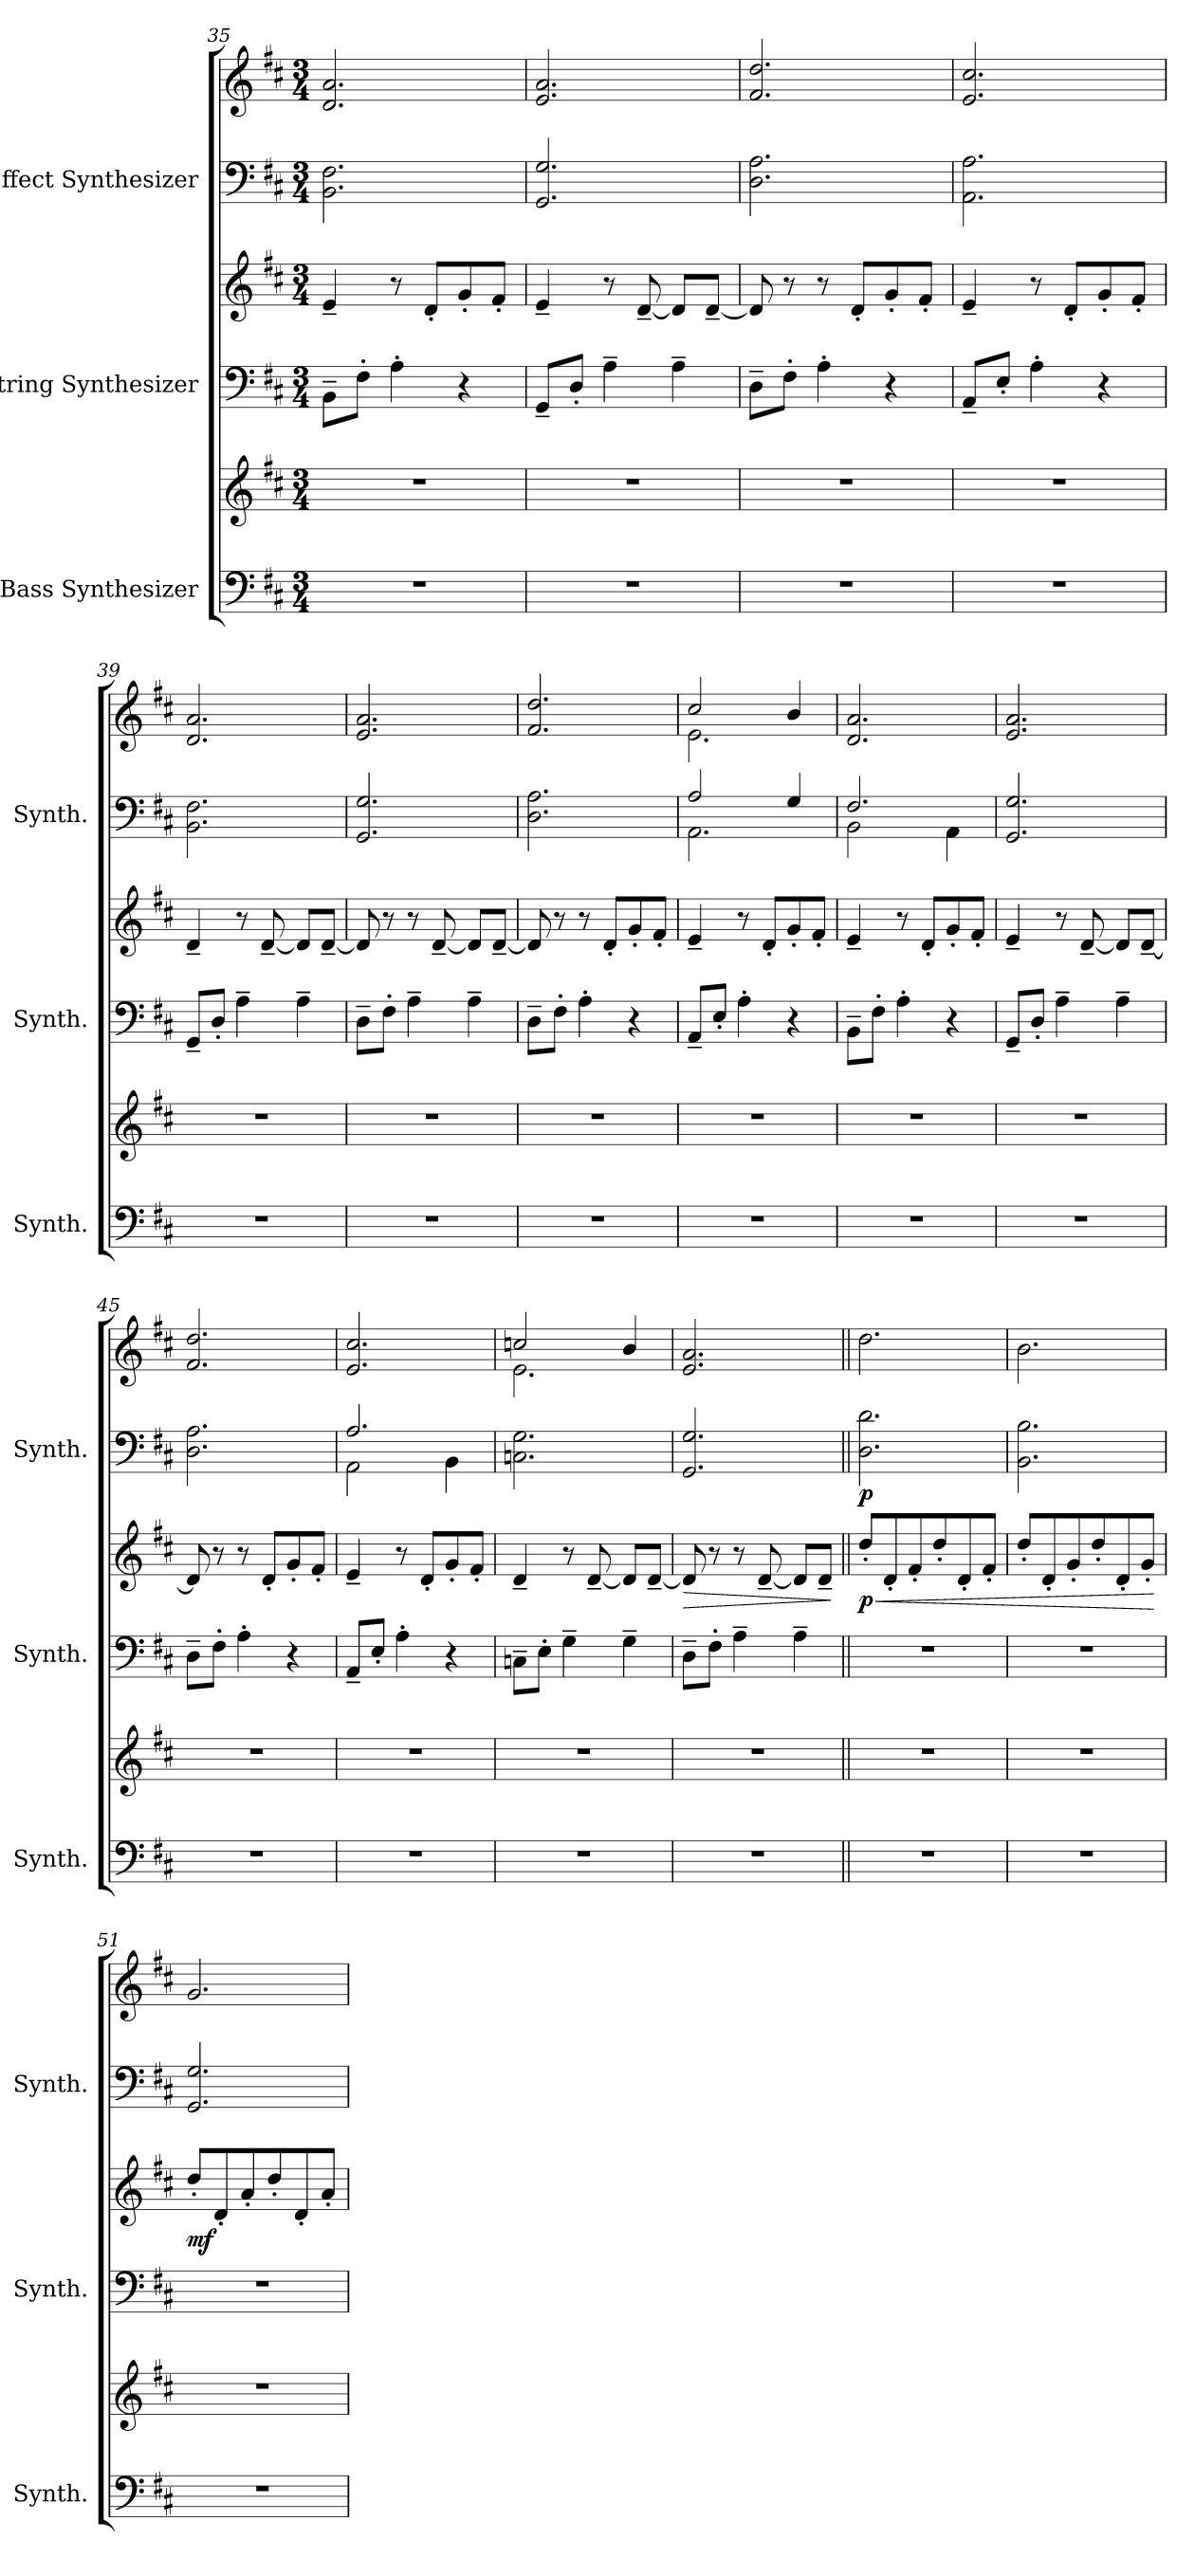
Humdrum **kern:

**kern	**kern	**kern	**kern	**dynam	**kern	**kern	**dynam
*part3	*part3	*part2	*part2	*part2	*part1	*part1	*part1
*staff6	*staff5	*staff4	*staff3	*staff3/4	*staff2	*staff1	*staff1/2
*I"Bass Synthesizer	*	*I"String Synthesizer	*	*	*I"Effect Synthesizer	*	*
*I'Synth.	*	*I'Synth.	*	*	*I'Synth.	*	*
*clefF4	*clefG2	*clefF4	*clefG2	*	*clefF4	*clefG2	*
*k[f#c#]	*k[f#c#]	*k[f#c#]	*k[f#c#]	*	*k[f#c#]	*k[f#c#]	*
*M3/4	*M3/4	*M3/4	*M3/4	*	*M3/4	*M3/4	*
=35	=35	=35	=35	=35	=35	=35	=35
2.r	2.r	8BB~\L	4e~/	.	2.BB\ 2.F#\	2.d/ 2.a/	.
.	.	8F#'\J	.	.	.	.	.
.	.	4A'\	8r	.	.	.	.
.	.	.	8d'/L	.	.	.	.
.	.	4r	8g'/	.	.	.	.
.	.	.	8f#'/J	.	.	.	.
=36	=36	=36	=36	=36	=36	=36	=36
2.r	2.r	8GG~/L	4e~/	.	2.GG/ 2.G/	2.e/ 2.a/	.
.	.	8D'/J	.	.	.	.	.
.	.	4A~\	8r	.	.	.	.
.	.	.	[8d~/	.	.	.	.
.	.	4A~\	8d/L]	.	.	.	.
.	.	.	[8d~/J	.	.	.	.
!!LO:PB:g=z
=37	=37	=37	=37	=37	=37	=37	=37
2.r	2.r	8D~\L	8d/]	.	2.D\ 2.A\	2.f#/ 2.dd/	.
.	.	8F#'\J	8r	.	.	.	.
.	.	4A'\	8r	.	.	.	.
.	.	.	8d'/L	.	.	.	.
.	.	4r	8g'/	.	.	.	.
.	.	.	8f#'/J	.	.	.	.
=38	=38	=38	=38	=38	=38	=38	=38
2.r	2.r	8AA~/L	4e~/	.	2.AA\ 2.A\	2.e/ 2.cc#/	.
.	.	8E'/J	.	.	.	.	.
.	.	4A'\	8r	.	.	.	.
.	.	.	8d'/L	.	.	.	.
.	.	4r	8g'/	.	.	.	.
.	.	.	8f#'/J	.	.	.	.
=39	=39	=39	=39	=39	=39	=39	=39
2.r	2.r	8GG~/L	4d~/	.	2.BB\ 2.F#\	2.d/ 2.a/	.
.	.	8D'/J	.	.	.	.	.
.	.	4A~\	8r	.	.	.	.
.	.	.	[8d~/	.	.	.	.
.	.	4A~\	8d/L]	.	.	.	.
.	.	.	[8d~/J	.	.	.	.
=40	=40	=40	=40	=40	=40	=40	=40
2.r	2.r	8D~\L	8d/]	.	2.GG/ 2.G/	2.e/ 2.a/	.
.	.	8F#'\J	8r	.	.	.	.
.	.	4A~\	8r	.	.	.	.
.	.	.	[8d~/	.	.	.	.
.	.	4A~\	8d/L]	.	.	.	.
.	.	.	[8d~/J	.	.	.	.
=41	=41	=41	=41	=41	=41	=41	=41
2.r	2.r	8D~\L	8d/]	.	2.D\ 2.A\	2.f#/ 2.dd/	.
.	.	8F#'\J	8r	.	.	.	.
.	.	4A'\	8r	.	.	.	.
.	.	.	8d'/L	.	.	.	.
.	.	4r	8g'/	.	.	.	.
.	.	.	8f#'/J	.	.	.	.
=42	=42	=42	=42	=42	=42	=42	=42
*	*	*	*	*	*^	*^	*
2.r	2.r	8AA~/L	4e~/	.	2.AA\	2A/	2.e\	2cc#/	.
.	.	8E'/J	.	.	.	.	.	.	.
.	.	4A'\	8r	.	.	.	.	.	.
.	.	.	8d'/L	.	.	.	.	.	.
.	.	4r	8g'/	.	.	4G/	.	4b/	.
.	.	.	8f#'/J	.	.	.	.	.	.
*	*	*	*	*	*	*	*v	*v	*
!!LO:LB:g=z
=43	=43	=43	=43	=43	=43	=43	=43	=43
2.r	2.r	8BB~\L	4e~/	.	2.F#/	2BB\	2.d/ 2.a/	.
.	.	8F#'\J	.	.	.	.	.	.
.	.	4A'\	8r	.	.	.	.	.
.	.	.	8d'/L	.	.	.	.	.
.	.	4r	8g'/	.	.	4AA\	.	.
.	.	.	8f#'/J	.	.	.	.	.
*	*	*	*	*	*v	*v	*	*
=44	=44	=44	=44	=44	=44	=44	=44
2.r	2.r	8GG~/L	4e~/	.	2.GG/ 2.G/	2.e/ 2.a/	.
.	.	8D'/J	.	.	.	.	.
.	.	4A~\	8r	.	.	.	.
.	.	.	[8d~/	.	.	.	.
.	.	4A~\	8d/L]	.	.	.	.
.	.	.	[8d~/J	.	.	.	.
=45	=45	=45	=45	=45	=45	=45	=45
2.r	2.r	8D~\L	8d/]	.	2.D\ 2.A\	2.f#/ 2.dd/	.
.	.	8F#'\J	8r	.	.	.	.
.	.	4A'\	8r	.	.	.	.
.	.	.	8d'/L	.	.	.	.
.	.	4r	8g'/	.	.	.	.
.	.	.	8f#'/J	.	.	.	.
=46	=46	=46	=46	=46	=46	=46	=46
*	*	*	*	*	*^	*	*
2.r	2.r	8AA~/L	4e~/	.	2.A/	2AA\	2.e/ 2.cc#/	.
.	.	8E'/J	.	.	.	.	.	.
.	.	4A'\	8r	.	.	.	.	.
.	.	.	8d'/L	.	.	.	.	.
.	.	4r	8g'/	.	.	4BB\	.	.
.	.	.	8f#'/J	.	.	.	.	.
*	*	*	*	*	*v	*v	*	*
=47	=47	=47	=47	=47	=47	=47	=47
*	*	*	*	*	*	*^	*
2.r	2.r	8Cn~\L	4d~/	.	2.Cn\ 2.G\	2.e\	2ccn/	.
.	.	8E'\J	.	.	.	.	.	.
.	.	4G~\	8r	.	.	.	.	.
.	.	.	[8d~/	.	.	.	.	.
.	.	4G~\	8d/L]	.	.	.	4b/	.
.	.	.	[8d~/J	.	.	.	.	.
*	*	*	*	*	*	*v	*v	*
=48	=48	=48	=48	=48	=48	=48	=48
!	!	!	!	!LO:HP:b	!	!	!
2.r	2.r	8D~\L	8d/]	>	2.GG/ 2.G/	2.e/ 2.a/	.
.	.	8F#'\J	8r	.	.	.	.
.	.	4A~\	8r	.	.	.	.
.	.	.	[8d~/	.	.	.	.
.	.	4A~\	8d/L]	.	.	.	.
.	.	.	8d~/J	.	.	.	.
.	.	.	.	]	.	.	.
!!LO:PB:g=z
=49||	=49||	=49||	=49||	=49||	=49||	=49||	=49||
!	!	!	!	!LO:HP:b	!	!	!
!	!	!	!	!LO:DY:n=1:b	!	!	!LO:DY:b=2
2.r	2.r	2.r	8dd'/L	< p	2.D\ 2.d\	2.dd\	p
.	.	.	8d'/	.	.	.	.
.	.	.	8f#'/	.	.	.	.
.	.	.	8dd'/	.	.	.	.
.	.	.	8d'/	.	.	.	.
.	.	.	8f#'/J	.	.	.	.
=50	=50	=50	=50	=50	=50	=50	=50
2.r	2.r	2.r	8dd'/L	.	2.BB\ 2.B\	2.b\	.
.	.	.	8d'/	.	.	.	.
.	.	.	8g'/	.	.	.	.
.	.	.	8dd'/	.	.	.	.
.	.	.	8d'/	.	.	.	.
.	.	.	8g'/J	.	.	.	.
.	.	.	.	[	.	.	.
=51	=51	=51	=51	=51	=51	=51	=51
!	!	!	!	!LO:DY:b	!	!	!
2.r	2.r	2.r	8dd'/L	mf	2.GG/ 2.G/	2.g/	.
.	.	.	8d'/	.	.	.	.
.	.	.	8a'/	.	.	.	.
.	.	.	8dd'/	.	.	.	.
.	.	.	8d'/	.	.	.	.
.	.	.	8a'/J	.	.	.	.
=	=	=	=	=	=	=	=
*-	*-	*-	*-	*-	*-	*-	*-
